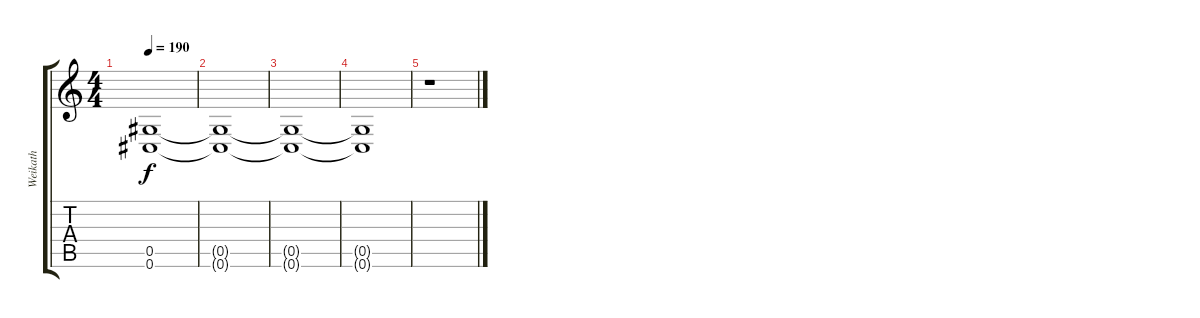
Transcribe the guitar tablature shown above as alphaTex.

\track ("Weikath" "Weikath") {instrument overdrivenguitar}
\staff {score tabs}
\tuning (Eb4 Bb3 Gb3 Db3 Ab2 Db2) {hide}
\ts (4 4)
\tempo 190
\clef g2
\ks c
(0.5{t} 0.6{t}).1{dy f} |
(0.5{t} 0.6{t}).1 |
(0.5{t} 0.6{t}).1 |
(0.5{t} 0.6{t}).1 |
r.1
